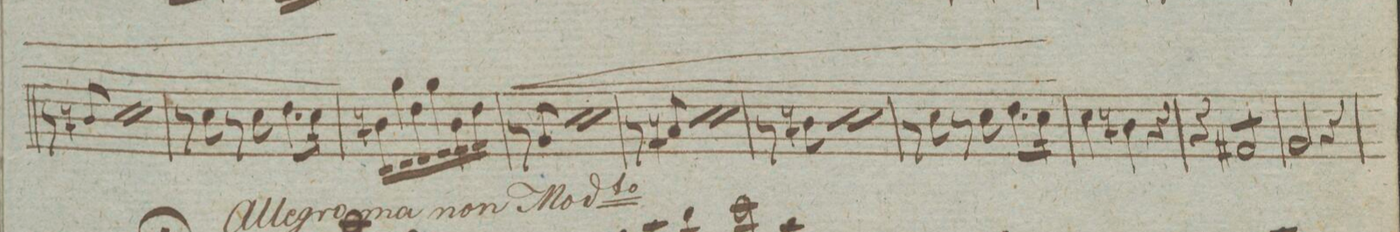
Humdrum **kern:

**kern	**dynam
*I"Violino Imo	*
*clefG2	*
*k[b-]	*
*met(c|)	*
*M3/4	*
8r	.
8bn/	.
*rep	*
8r	.
8b/	.
*Xrep	*
*rep	*
8r	.
8b/	.
*Xrep	*
=107	=107
8r	.
8cc\	.
8r	.
8cc\	.
8.dd\L	.
16cc\Jk	[[
=108	=108
*tremolo	*
16bn\LL	.
16bn\	.
16gg\	.
16gg\	.
16dd\	.
16dd\	.
16gg\	.
16gg\	.
16b\	.
16b\	.
16dd\	.
16dd\JJ	.
*Xtremolo	*
=109	=109
8r	<
8g/	.
*rep	*
8r	.
8g/	.
*Xrep	*
*rep	*
8r	.
8g/	.
*Xrep	*
=110	=110
8r	.
8an/	.
*rep	*
8r	.
8an/	.
*Xrep	*
*rep	*
8r	.
8an/	.
*Xrep	*
=111	=111
8r	.
8bn\	.
*rep	*
8r	.
8b\	.
*Xrep	*
*rep	*
8r	.
8b\	.
*Xrep	*
=112	=112
8r	.
8cc\	.
8r	.
8cc\	.
8.dd\L	.
16cc\Jk	[[
=113	=113
4cc\	.
4bn\	.
4r	.
=114	=114
4r	.
*tremolo	*
8f#X/L	.
8f#X/	.
8f#X/	.
8f#X/J	.
*Xtremolo	*
=115	=115
2g/	.
4r	.
=116	=116
*-	*-
